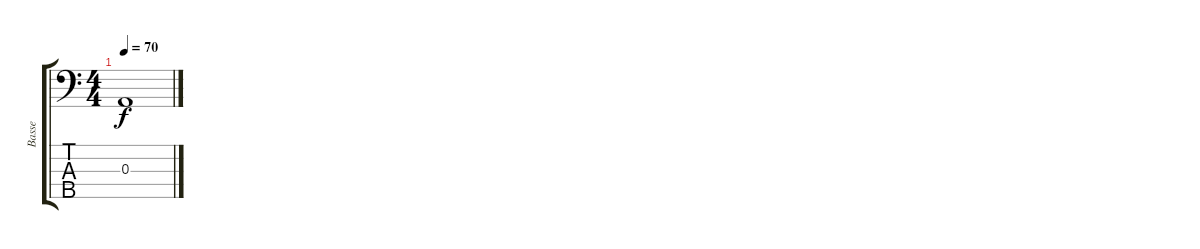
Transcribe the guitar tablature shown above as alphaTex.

\track ("Basse" "Basse") {instrument electricbassfinger}
\staff {score tabs}
\tuning (G2 D2 A1 E1 B0) {hide}
\ts (4 4)
\tempo 70
\clef f4
\ks c
0.3.1{dy f}
